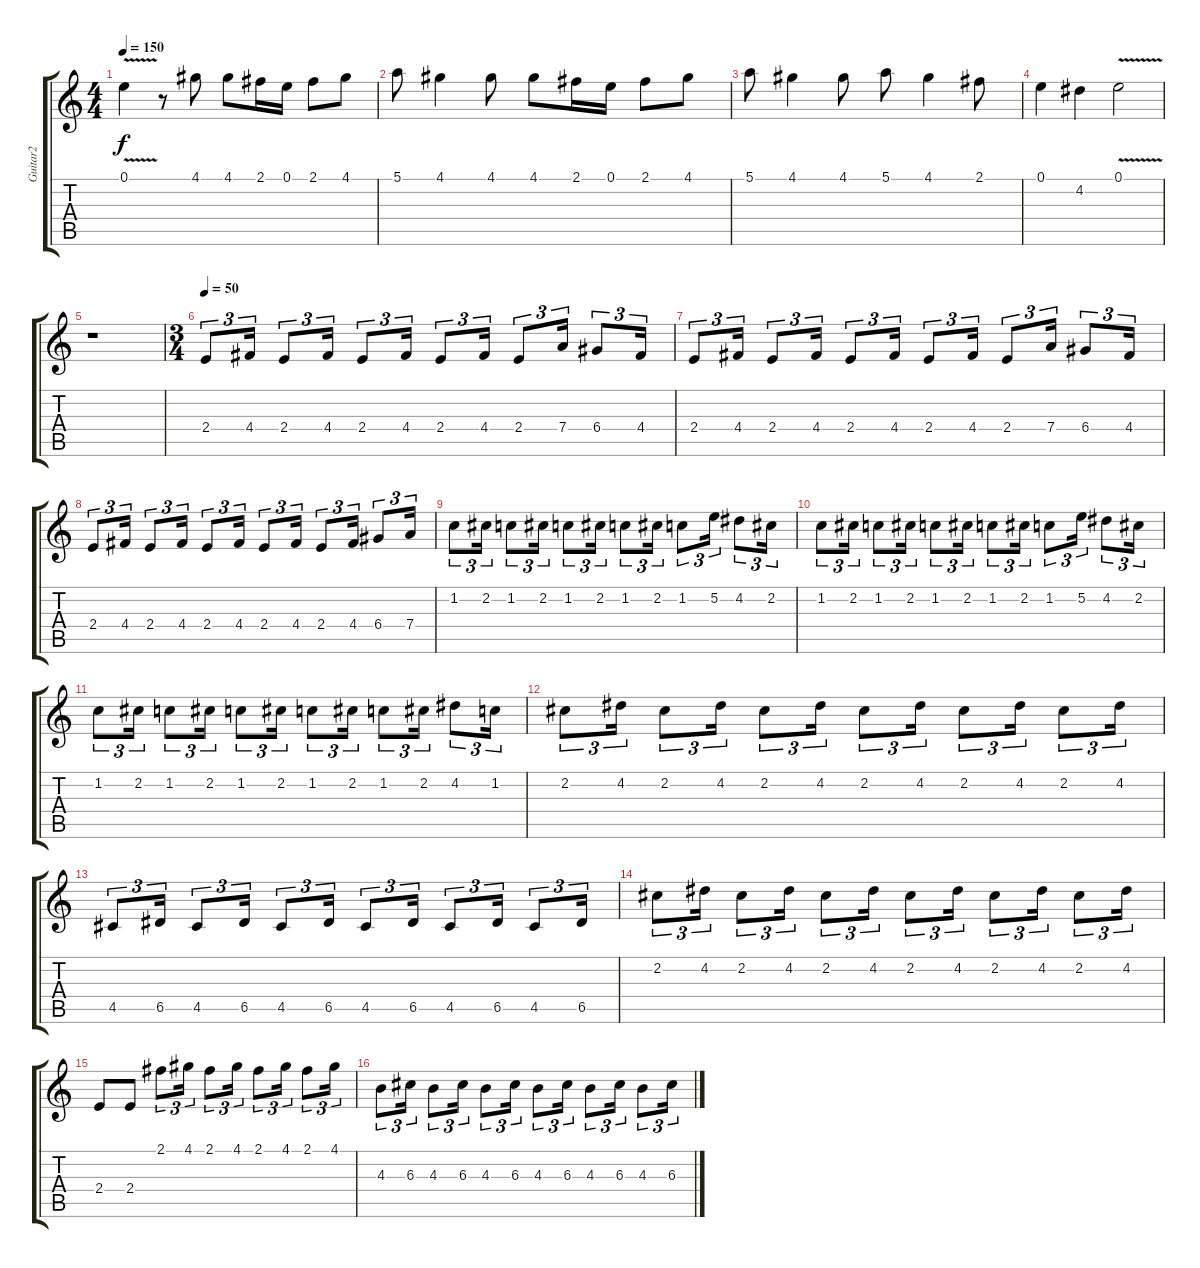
\track ("Guitar2" "Guitar2") {instrument distortionguitar}
\staff {score tabs}
\tuning (E4 B3 G3 D3 A2 E2) {hide}
\ts (4 4)
\tempo 150
\clef g2
\ks c
0.1{v}.4{dy f} r.8 4.1.8 4.1.8 2.1.16 0.1.16 2.1.8 4.1.8 |
5.1.8 4.1.4 4.1.8 4.1.8 2.1.16 0.1.16 2.1.8 4.1.8 |
5.1.8 4.1.4 4.1.8 5.1.8 4.1.4 2.1.8 |
0.1.4 4.2.4 0.1{v}.2 |
r.1 |
\ts (3 4)
\tempo 50
2.4.8{tu (3 2)} 4.4.16{tu (3 2)} 2.4.8{tu (3 2)} 4.4.16{tu (3 2)} 2.4.8{tu (3 2)} 4.4.16{tu (3 2)} 2.4.8{tu (3 2)} 4.4.16{tu (3 2)} 2.4.8{tu (3 2)} 7.4.16{tu (3 2)} 6.4.8{tu (3 2)} 4.4.16{tu (3 2)} |
2.4.8{tu (3 2)} 4.4.16{tu (3 2)} 2.4.8{tu (3 2)} 4.4.16{tu (3 2)} 2.4.8{tu (3 2)} 4.4.16{tu (3 2)} 2.4.8{tu (3 2)} 4.4.16{tu (3 2)} 2.4.8{tu (3 2)} 7.4.16{tu (3 2)} 6.4.8{tu (3 2)} 4.4.16{tu (3 2)} |
2.4.8{tu (3 2)} 4.4.16{tu (3 2)} 2.4.8{tu (3 2)} 4.4.16{tu (3 2)} 2.4.8{tu (3 2)} 4.4.16{tu (3 2)} 2.4.8{tu (3 2)} 4.4.16{tu (3 2)} 2.4.8{tu (3 2)} 4.4.16{tu (3 2)} 6.4.8{tu (3 2)} 7.4.16{tu (3 2)} |
1.2.8{tu (3 2)} 2.2.16{tu (3 2)} 1.2.8{tu (3 2)} 2.2.16{tu (3 2)} 1.2.8{tu (3 2)} 2.2.16{tu (3 2)} 1.2.8{tu (3 2)} 2.2.16{tu (3 2)} 1.2.8{tu (3 2)} 5.2.16{tu (3 2)} 4.2.8{tu (3 2)} 2.2.16{tu (3 2)} |
1.2.8{tu (3 2)} 2.2.16{tu (3 2)} 1.2.8{tu (3 2)} 2.2.16{tu (3 2)} 1.2.8{tu (3 2)} 2.2.16{tu (3 2)} 1.2.8{tu (3 2)} 2.2.16{tu (3 2)} 1.2.8{tu (3 2)} 5.2.16{tu (3 2)} 4.2.8{tu (3 2)} 2.2.16{tu (3 2)} |
1.2.8{tu (3 2)} 2.2.16{tu (3 2)} 1.2.8{tu (3 2)} 2.2.16{tu (3 2)} 1.2.8{tu (3 2)} 2.2.16{tu (3 2)} 1.2.8{tu (3 2)} 2.2.16{tu (3 2)} 1.2.8{tu (3 2)} 2.2.16{tu (3 2)} 4.2.8{tu (3 2)} 1.2.16{tu (3 2)} |
2.2.8{tu (3 2)} 4.2.16{tu (3 2)} 2.2.8{tu (3 2)} 4.2.16{tu (3 2)} 2.2.8{tu (3 2)} 4.2.16{tu (3 2)} 2.2.8{tu (3 2)} 4.2.16{tu (3 2)} 2.2.8{tu (3 2)} 4.2.16{tu (3 2)} 2.2.8{tu (3 2)} 4.2.16{tu (3 2)} |
4.5.8{tu (3 2)} 6.5.16{tu (3 2)} 4.5.8{tu (3 2)} 6.5.16{tu (3 2)} 4.5.8{tu (3 2)} 6.5.16{tu (3 2)} 4.5.8{tu (3 2)} 6.5.16{tu (3 2)} 4.5.8{tu (3 2)} 6.5.16{tu (3 2)} 4.5.8{tu (3 2)} 6.5.16{tu (3 2)} |
2.2.8{tu (3 2)} 4.2.16{tu (3 2)} 2.2.8{tu (3 2)} 4.2.16{tu (3 2)} 2.2.8{tu (3 2)} 4.2.16{tu (3 2)} 2.2.8{tu (3 2)} 4.2.16{tu (3 2)} 2.2.8{tu (3 2)} 4.2.16{tu (3 2)} 2.2.8{tu (3 2)} 4.2.16{tu (3 2)} |
2.4.8 2.4.8 2.1.8{tu (3 2)} 4.1.16{tu (3 2)} 2.1.8{tu (3 2)} 4.1.16{tu (3 2)} 2.1.8{tu (3 2)} 4.1.16{tu (3 2)} 2.1.8{tu (3 2)} 4.1.16{tu (3 2)} |
4.3.8{tu (3 2)} 6.3.16{tu (3 2)} 4.3.8{tu (3 2)} 6.3.16{tu (3 2)} 4.3.8{tu (3 2)} 6.3.16{tu (3 2)} 4.3.8{tu (3 2)} 6.3.16{tu (3 2)} 4.3.8{tu (3 2)} 6.3.16{tu (3 2)} 4.3.8{tu (3 2)} 6.3.16{tu (3 2)}
